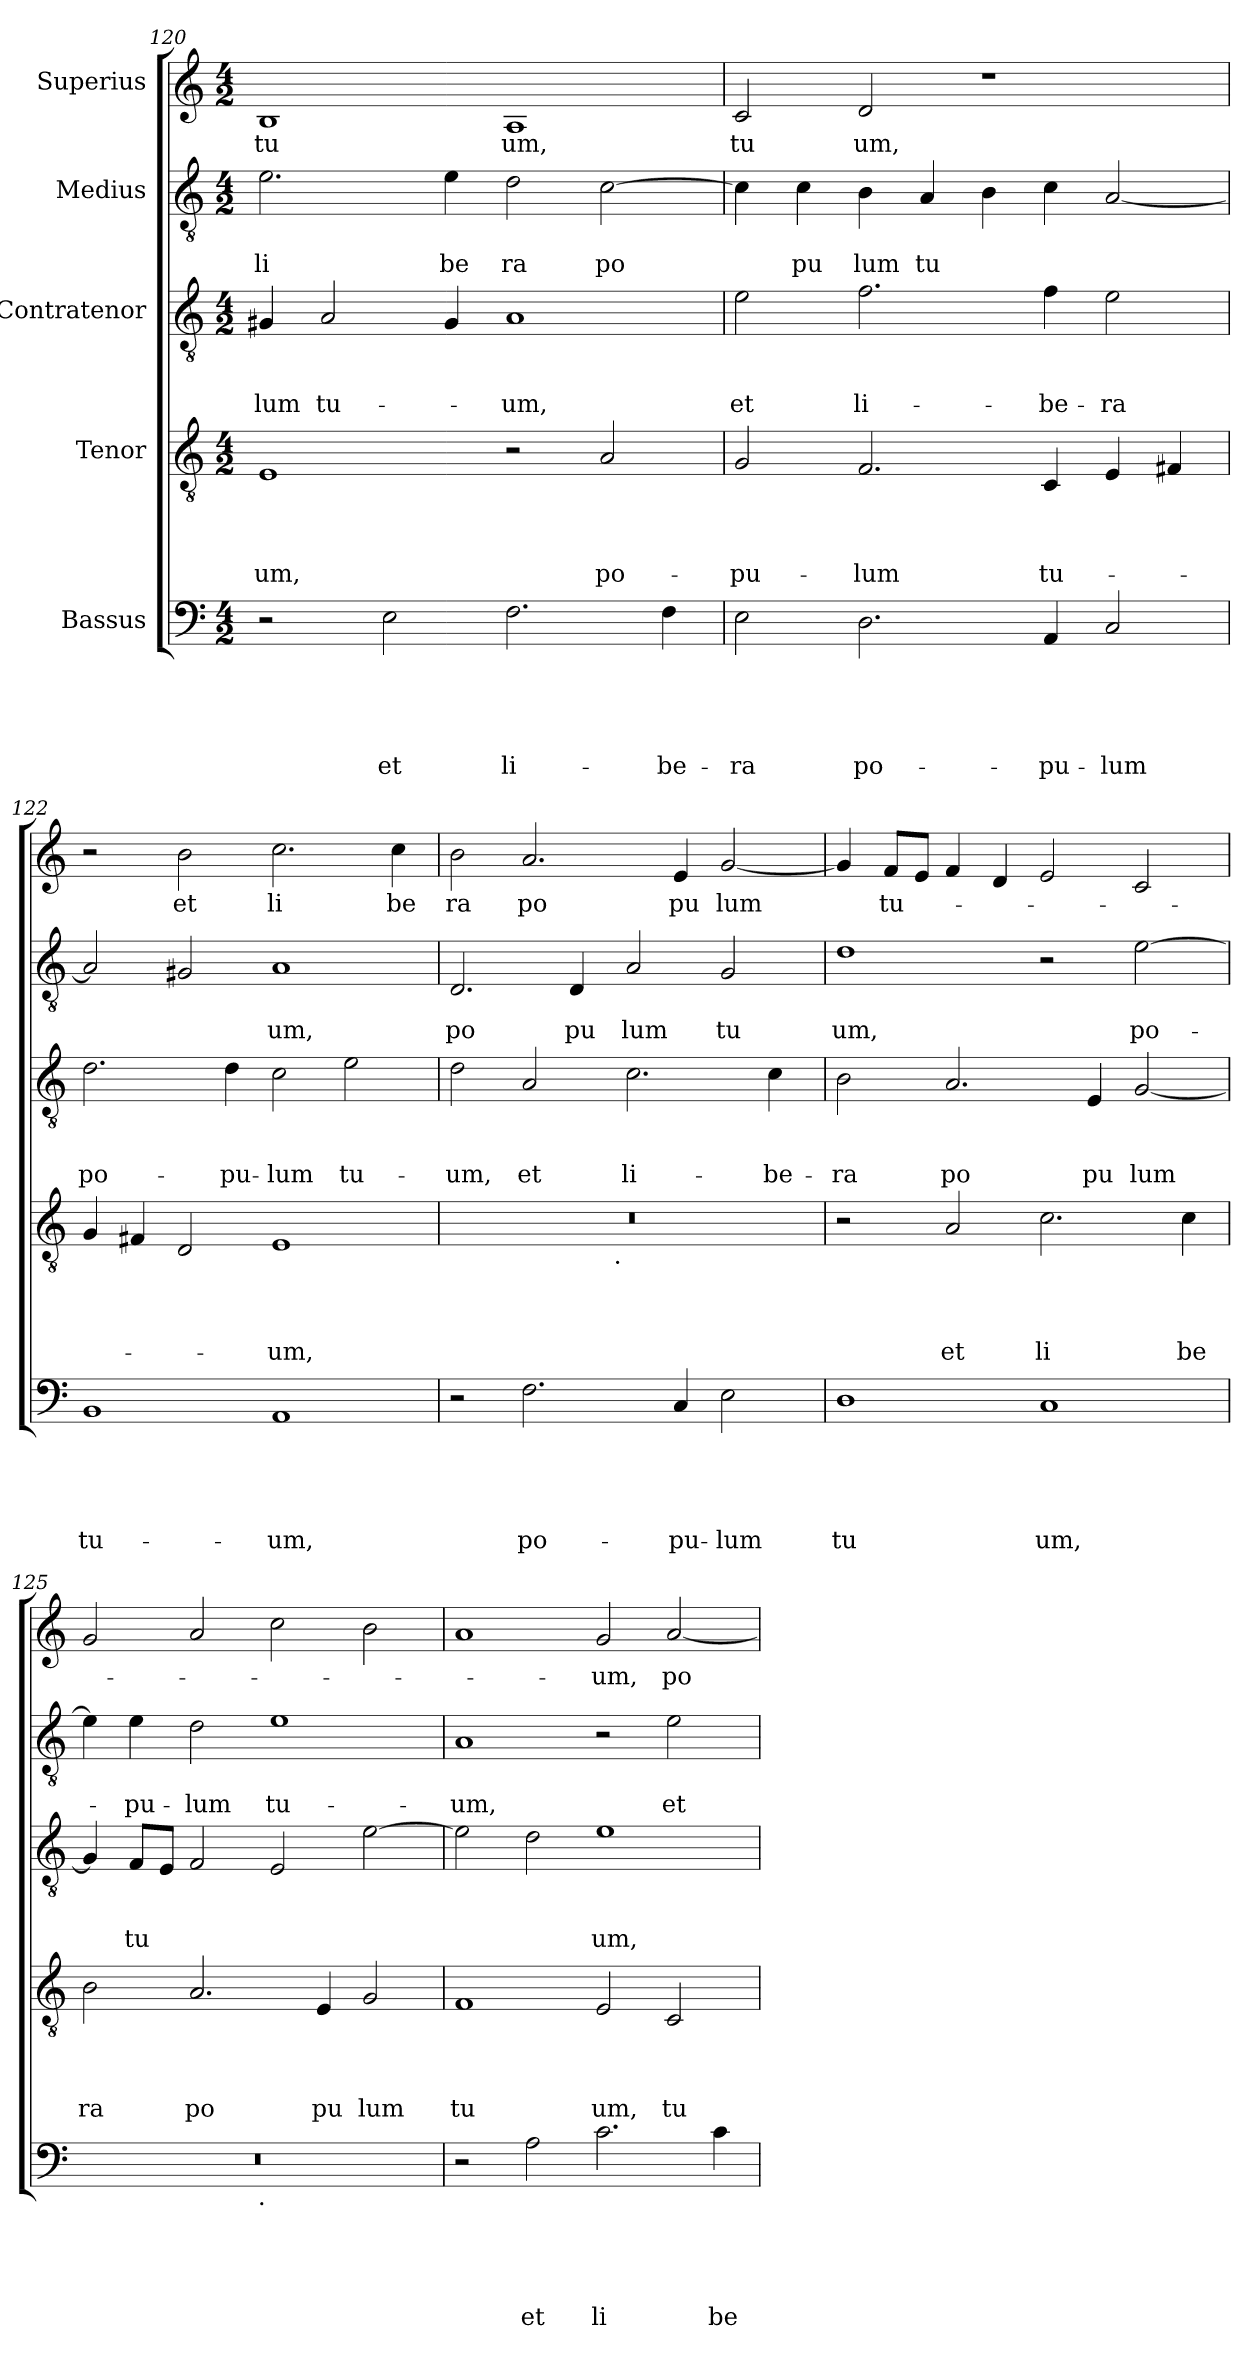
**kern	**text	**text	**text	**text	**text	**kern	**text	**text	**text	**text	**kern	**text	**text	**text	**kern	**text	**text	**kern	**text
*part5	*part5	*part5	*part5	*part5	*part5	*part4	*part4	*part4	*part4	*part4	*part3	*part3	*part3	*part3	*part2	*part2	*part2	*part1	*part1
*staff5	*staff5	*staff5	*staff5	*staff5	*staff5	*staff4	*staff4	*staff4	*staff4	*staff4	*staff3	*staff3	*staff3	*staff3	*staff2	*staff2	*staff2	*staff1	*staff1
*I"Bassus	*	*	*	*	*	*I"Tenor	*	*	*	*	*I"Contratenor	*	*	*	*I"Medius	*	*	*I"Superius	*
*clefF4	*	*	*	*	*	*clefGv2	*	*	*	*	*clefGv2	*	*	*	*clefGv2	*	*	*clefG2	*
*k[]	*	*	*	*	*	*k[]	*	*	*	*	*k[]	*	*	*	*k[]	*	*	*k[]	*
*C:	*	*	*	*	*	*C:	*	*	*	*	*C:	*	*	*	*C:	*	*	*C:	*
*M4/2	*	*	*	*	*	*M4/2	*	*	*	*	*M4/2	*	*	*	*M4/2	*	*	*M4/2	*
=120	=120	=120	=120	=120	=120	=120	=120	=120	=120	=120	=120	=120	=120	=120	=120	=120	=120	=120	=120
!	!	!	!	!	!	!	!	!	!	!LO:LY:b	!	!	!	!LO:LY:b	!	!	!LO:LY:b	!	!LO:LY:b
2r	.	.	.	.	.	1E	.	.	.	-um,	4G#X/	.	.	-lum	2.e\	.	li	1B	tu
!	!	!	!	!	!	!	!	!	!	!	!	!	!	!LO:LY:b	!	!	!	!	!
.	.	.	.	.	.	.	.	.	.	.	2A/	.	.	tu-	.	.	.	.	.
!	!	!	!	!	!LO:LY:b	!	!	!	!	!	!	!	!	!	!	!	!	!	!
2E\	.	.	.	.	et	.	.	.	.	.	.	.	.	.	.	.	.	.	.
!	!	!	!	!	!	!	!	!	!	!	!	!	!	!	!	!	!LO:LY:b	!	!
.	.	.	.	.	.	.	.	.	.	.	4G#/	.	.	.	4e\	.	be	.	.
!	!	!	!	!	!LO:LY:b	!	!	!	!	!	!	!	!	!LO:LY:b	!	!	!LO:LY:b	!	!LO:LY:b
2.F\	.	.	.	.	li-	2r	.	.	.	.	1A	.	.	-um,	2d\	.	ra	1A	um,
!	!	!	!	!	!	!	!	!	!	!LO:LY:b	!	!	!	!	!	!	!LO:LY:b	!	!
.	.	.	.	.	.	2A/	.	.	.	po-	.	.	.	.	[>2c\	.	po	.	.
!	!	!	!	!	!LO:LY:b	!	!	!	!	!	!	!	!	!	!	!	!	!	!
4F\	.	.	.	.	-be-	.	.	.	.	.	.	.	.	.	.	.	.	.	.
=121	=121	=121	=121	=121	=121	=121	=121	=121	=121	=121	=121	=121	=121	=121	=121	=121	=121	=121	=121
!	!	!	!	!	!LO:LY:b	!	!	!	!	!LO:LY:b	!	!	!	!LO:LY:b	!	!	!	!	!LO:LY:b
2E\	.	.	.	.	-ra	2G/	.	.	.	-pu-	2e\	.	.	et	4c\]	.	.	2c/	tu
!	!	!	!	!	!	!	!	!	!	!	!	!	!	!	!	!	!LO:LY:b	!	!
.	.	.	.	.	.	.	.	.	.	.	.	.	.	.	4c\	.	pu	.	.
!	!	!	!	!	!LO:LY:b	!	!	!	!	!LO:LY:b	!	!	!	!LO:LY:b	!	!	!LO:LY:b	!	!LO:LY:b
2.D\	.	.	.	.	po-	2.F/	.	.	.	-lum	2.f\	.	.	li-	4B\	.	lum	2d/	um,
!	!	!	!	!	!	!	!	!	!	!	!	!	!	!	!	!	!LO:LY:b	!	!
.	.	.	.	.	.	.	.	.	.	.	.	.	.	.	4A/	.	tu	.	.
.	.	.	.	.	.	.	.	.	.	.	.	.	.	.	4B\	.	.	1r	.
!	!	!	!	!	!LO:LY:b	!	!	!	!	!LO:LY:b	!	!	!	!LO:LY:b	!	!	!	!	!
4AA/	.	.	.	.	-pu-	4C/	.	.	.	tu-	4f\	.	.	-be-	4c\	.	.	.	.
!	!	!	!	!	!LO:LY:b	!	!	!	!	!	!	!	!	!LO:LY:b	!	!	!	!	!
2C/	.	.	.	.	-lum	4E/	.	.	.	.	2e\	.	.	-ra	[<2A/	.	.	.	.
.	.	.	.	.	.	4F#X/	.	.	.	.	.	.	.	.	.	.	.	.	.
=122	=122	=122	=122	=122	=122	=122	=122	=122	=122	=122	=122	=122	=122	=122	=122	=122	=122	=122	=122
!	!	!	!	!	!LO:LY:b	!	!	!	!	!	!	!	!	!LO:LY:b	!	!	!	!	!
1BB	.	.	.	.	tu-	4G/	.	.	.	.	2.d\	.	.	po-	2A/]	.	.	2r	.
.	.	.	.	.	.	4F#X/	.	.	.	.	.	.	.	.	.	.	.	.	.
!	!	!	!	!	!	!	!	!	!	!	!	!	!	!	!	!	!	!	!LO:LY:b
.	.	.	.	.	.	2D/	.	.	.	.	.	.	.	.	2G#X/	.	.	2b\	et
!	!	!	!	!	!	!	!	!	!	!	!	!	!	!LO:LY:b	!	!	!	!	!
.	.	.	.	.	.	.	.	.	.	.	4d\	.	.	-pu-	.	.	.	.	.
!	!	!	!	!	!LO:LY:b	!	!	!	!	!LO:LY:b	!	!	!	!LO:LY:b	!	!	!LO:LY:b	!	!LO:LY:b
1AA	.	.	.	.	-um,	1E	.	.	.	-um,	2c\	.	.	-lum	1A	.	um,	2.cc\	li
!	!	!	!	!	!	!	!	!	!	!	!	!	!	!LO:LY:b	!	!	!	!	!
.	.	.	.	.	.	.	.	.	.	.	2e\	.	.	tu-	.	.	.	.	.
!	!	!	!	!	!	!	!	!	!	!	!	!	!	!	!	!	!	!	!LO:LY:b
.	.	.	.	.	.	.	.	.	.	.	.	.	.	.	.	.	.	4cc\	be
=123	=123	=123	=123	=123	=123	=123	=123	=123	=123	=123	=123	=123	=123	=123	=123	=123	=123	=123	=123
!	!	!	!	!	!	!	!	!	!	!	!	!	!	!LO:LY:b	!	!	!LO:LY:b	!	!LO:LY:b
*	*	*	*	*	*	*^	*	*	*	*	*	*	*	*	*	*	*	*	*
2r	.	.	.	.	.	0r	2ryy	.	.	.	.	2d\	.	.	-um,	2.D/	.	po	2b\	ra
!	!	!	!	!	!LO:LY:b	!	!	!	!	!	!	!	!	!	!LO:LY:b	!	!	!	!	!LO:LY:b
2.F\	.	.	.	.	po-	.	4...ryy	.	.	.	.	2A/	.	.	et	.	.	.	2.a/	po
!	!	!	!	!	!	!	!	!	!	!	!	!	!	!	!	!	!	!LO:LY:b	!	!
.	.	.	.	.	.	.	.	.	.	.	.	.	.	.	.	4D/	.	pu	.	.
!	!	!	!	!	!	!	!LO:TX:b:t=.	!	!	!	!	!	!	!	!	!	!	!	!	!
.	.	.	.	.	.	.	1ryy	.	.	.	.	.	.	.	.	.	.	.	.	.
!	!	!	!	!	!	!	!	!	!	!	!	!	!	!	!LO:LY:b	!	!	!LO:LY:b	!	!
.	.	.	.	.	.	.	.	.	.	.	.	2.c\	.	.	li-	2A/	.	lum	.	.
!	!	!	!	!	!LO:LY:b	!	!	!	!	!	!	!	!	!	!	!	!	!	!	!LO:LY:b
4C/	.	.	.	.	-pu-	.	.	.	.	.	.	.	.	.	.	.	.	.	4e/	pu
!	!	!	!	!	!LO:LY:b	!	!	!	!	!	!	!	!	!	!	!	!	!LO:LY:b	!	!LO:LY:b
2E\	.	.	.	.	-lum	.	.	.	.	.	.	.	.	.	.	2G/	.	tu	[<2g/	lum
!	!	!	!	!	!	!	!	!	!	!	!	!	!	!	!LO:LY:b	!	!	!	!	!
.	.	.	.	.	.	.	.	.	.	.	.	4c\	.	.	-be-	.	.	.	.	.
.	.	.	.	.	.	.	32ryy	.	.	.	.	.	.	.	.	.	.	.	.	.
!!LO:LB:g=z
=124	=124	=124	=124	=124	=124	=124	=124	=124	=124	=124	=124	=124	=124	=124	=124	=124	=124	=124	=124	=124
!	!	!	!	!	!LO:LY:b	!	!	!	!	!	!	!	!	!	!LO:LY:b	!	!	!LO:LY:b	!	!
*	*	*	*	*	*	*v	*v	*	*	*	*	*	*	*	*	*	*	*	*	*
1D	.	.	.	.	tu	2r	.	.	.	.	2B\	.	.	-ra	1d	.	um,	4g/]	.
!	!	!	!	!	!	!	!	!	!	!	!	!	!	!	!	!	!	!	!LO:LY:b
.	.	.	.	.	.	.	.	.	.	.	.	.	.	.	.	.	.	8f/L	tu-
.	.	.	.	.	.	.	.	.	.	.	.	.	.	.	.	.	.	8e/J	.
!	!	!	!	!	!	!	!	!	!	!LO:LY:b	!	!	!	!LO:LY:b	!	!	!	!	!
.	.	.	.	.	.	2A/	.	.	.	et	2.A/	.	.	po	.	.	.	4f/	.
.	.	.	.	.	.	.	.	.	.	.	.	.	.	.	.	.	.	4d/	.
!	!	!	!	!	!LO:LY:b	!	!	!	!	!LO:LY:b	!	!	!	!	!	!	!	!	!
1C	.	.	.	.	um,	2.c\	.	.	.	li	.	.	.	.	2r	.	.	2e/	.
!	!	!	!	!	!	!	!	!	!	!	!	!	!	!LO:LY:b	!	!	!	!	!
.	.	.	.	.	.	.	.	.	.	.	4E/	.	.	pu	.	.	.	.	.
!	!	!	!	!	!	!	!	!	!	!	!	!	!	!LO:LY:b	!	!	!LO:LY:b	!	!
.	.	.	.	.	.	.	.	.	.	.	[<2G/	.	.	lum	[>2e\	.	po-	2c/	.
!	!	!	!	!	!	!	!	!	!	!LO:LY:b	!	!	!	!	!	!	!	!	!
.	.	.	.	.	.	4c\	.	.	.	be	.	.	.	.	.	.	.	.	.
=125	=125	=125	=125	=125	=125	=125	=125	=125	=125	=125	=125	=125	=125	=125	=125	=125	=125	=125	=125
!	!	!	!	!	!	!	!	!	!	!LO:LY:b	!	!	!	!	!	!	!	!	!
*^	*	*	*	*	*	*	*	*	*	*	*	*	*	*	*	*	*	*	*
0r	2ryy	.	.	.	.	.	2B\	.	.	.	ra	4G/]	.	.	.	4e\]	.	.	2g/	.
!	!	!	!	!	!	!	!	!	!	!	!	!	!	!	!LO:LY:b	!	!	!LO:LY:b	!	!
.	.	.	.	.	.	.	.	.	.	.	.	8F/L	.	.	tu	4e\	.	-pu-	.	.
.	.	.	.	.	.	.	.	.	.	.	.	8E/J	.	.	.	.	.	.	.	.
!	!	!	!	!	!	!	!	!	!	!	!LO:LY:b	!	!	!	!	!	!	!LO:LY:b	!	!
.	4...ryy	.	.	.	.	.	2.A/	.	.	.	po	2F/	.	.	.	2d\	.	-lum	2a/	.
!	!LO:TX:b:t=.	!	!	!	!	!	!	!	!	!	!	!	!	!	!	!	!	!	!	!
.	1ryy	.	.	.	.	.	.	.	.	.	.	.	.	.	.	.	.	.	.	.
!	!	!	!	!	!	!	!	!	!	!	!	!	!	!	!	!	!	!LO:LY:b	!	!
.	.	.	.	.	.	.	.	.	.	.	.	2E/	.	.	.	1e	.	tu-	2cc\	.
!	!	!	!	!	!	!	!	!	!	!	!LO:LY:b	!	!	!	!	!	!	!	!	!
.	.	.	.	.	.	.	4E/	.	.	.	pu	.	.	.	.	.	.	.	.	.
!	!	!	!	!	!	!	!	!	!	!	!LO:LY:b	!	!	!	!	!	!	!	!	!
.	.	.	.	.	.	.	2G/	.	.	.	lum	[>2e\	.	.	.	.	.	.	2b\	.
.	32ryy	.	.	.	.	.	.	.	.	.	.	.	.	.	.	.	.	.	.	.
=126	=126	=126	=126	=126	=126	=126	=126	=126	=126	=126	=126	=126	=126	=126	=126	=126	=126	=126	=126	=126
!	!	!	!	!	!	!	!	!	!	!	!LO:LY:b	!	!	!	!	!	!	!LO:LY:b	!	!
*v	*v	*	*	*	*	*	*	*	*	*	*	*	*	*	*	*	*	*	*	*
2r	.	.	.	.	.	1F	.	.	.	tu	2e\]	.	.	.	1A	.	-um,	1a	.
!	!	!	!	!	!LO:LY:b	!	!	!	!	!	!	!	!	!	!	!	!	!	!
2A\	.	.	.	.	et	.	.	.	.	.	2d\	.	.	.	.	.	.	.	.
!	!	!	!	!	!LO:LY:b	!	!	!	!	!LO:LY:b	!	!	!	!LO:LY:b	!	!	!	!	!LO:LY:b
2.c\	.	.	.	.	li	2E/	.	.	.	um,	1e	.	.	um,	2r	.	.	2g/	-um,
!	!	!	!	!	!	!	!	!	!	!LO:LY:b	!	!	!	!	!	!	!LO:LY:b	!	!LO:LY:b
.	.	.	.	.	.	2C/	.	.	.	tu	.	.	.	.	2e\	.	et	[<2a/	po-
!	!	!	!	!	!LO:LY:b	!	!	!	!	!	!	!	!	!	!	!	!	!	!
4c\	.	.	.	.	be	.	.	.	.	.	.	.	.	.	.	.	.	.	.
=	=	=	=	=	=	=	=	=	=	=	=	=	=	=	=	=	=	=	=
*-	*-	*-	*-	*-	*-	*-	*-	*-	*-	*-	*-	*-	*-	*-	*-	*-	*-	*-	*-
